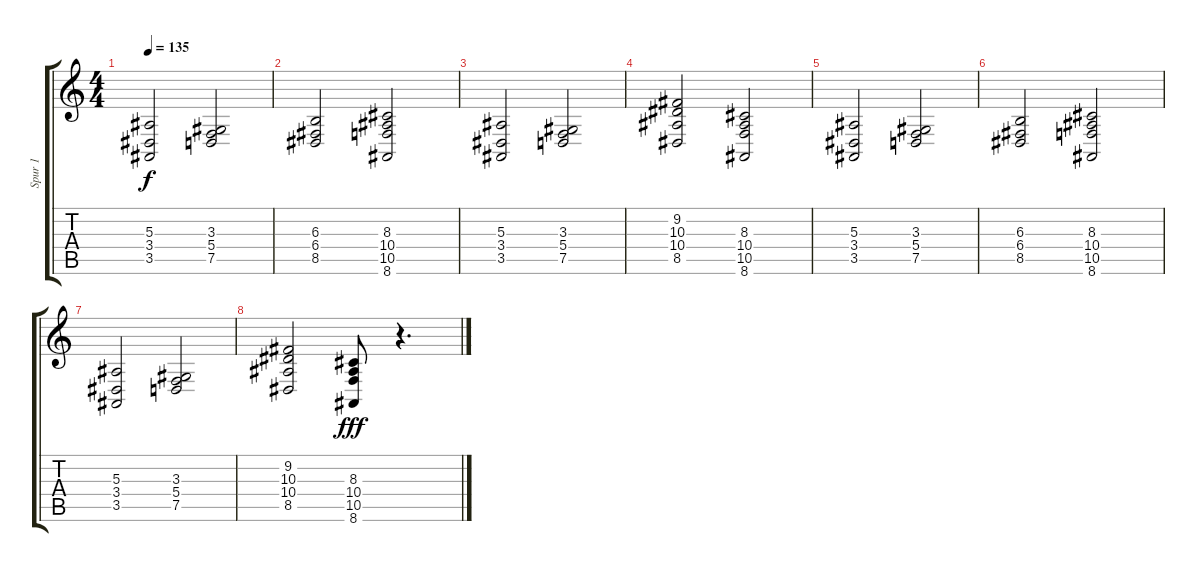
\track ("Spur 1" "Spur 1") {instrument stringensemble1}
\staff {score tabs}
\tuning (D4 A3 F3 C3 G2 D2) {hide}
\ts (4 4)
\tempo 135
\clef g2
\ks c
(5.3 3.4 3.5).2{dy f} (3.3 5.4 7.5).2 |
(6.3 6.4 8.5).2 (8.3 10.4 10.5 8.6).2 |
(5.3 3.4 3.5).2 (3.3 5.4 7.5).2 |
(9.2 10.3 10.4 8.5).2 (8.3 10.4 10.5 8.6).2 |
(5.3 3.4 3.5).2 (3.3 5.4 7.5).2 |
(6.3 6.4 8.5).2 (8.3 10.4 10.5 8.6).2 |
(5.3 3.4 3.5).2 (3.3 5.4 7.5).2 |
(9.2 10.3 10.4 8.5).2 (8.3 10.4 10.5 8.6).8{dy fff} r.4{d}
